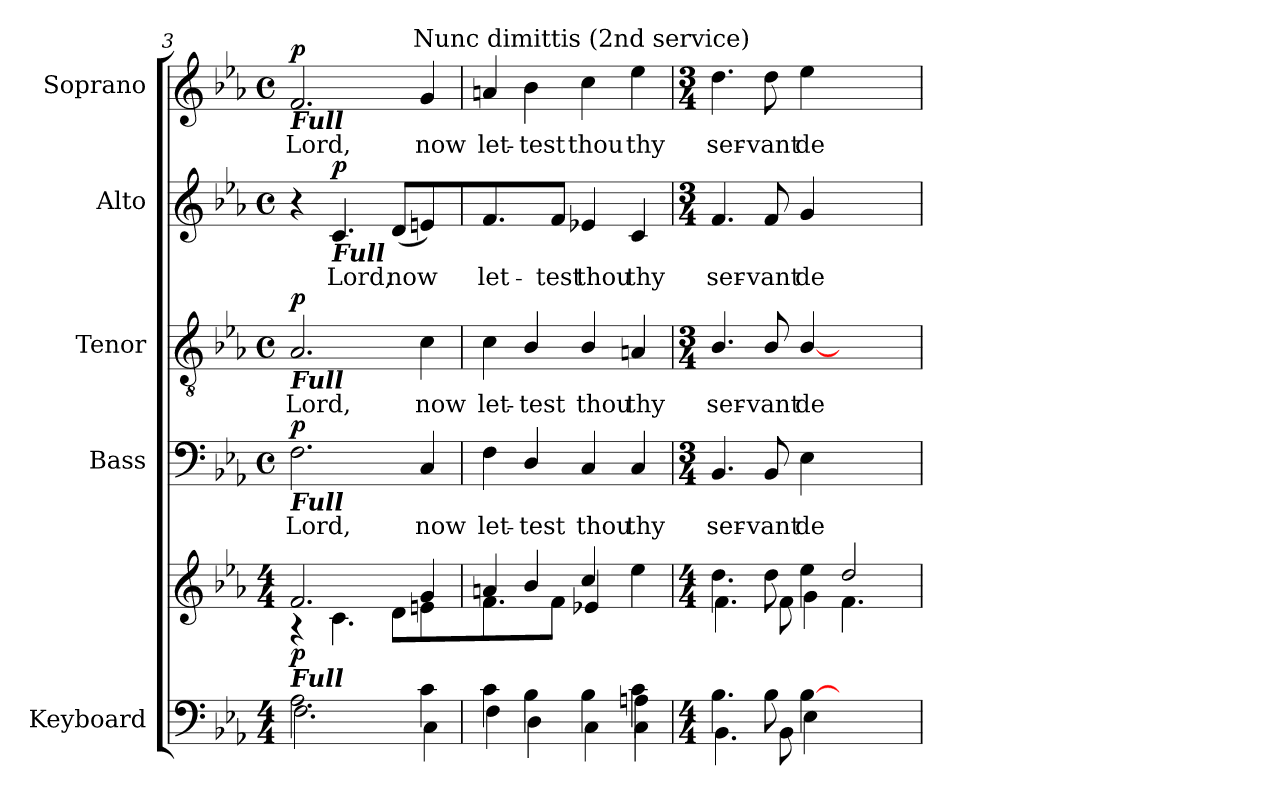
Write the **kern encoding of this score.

**kern	**kern	**dynam	**kern	**text	**dynam	**kern	**text	**dynam	**kern	**text	**dynam	**kern	**text	**dynam
*part5	*part5	*part5	*part4	*part4	*part4	*part3	*part3	*part3	*part2	*part2	*part2	*part1	*part1	*part1
*staff6	*staff5	*staff5/6	*staff4	*staff4	*staff4	*staff3	*staff3	*staff3	*staff2	*staff2	*staff2	*staff1	*staff1	*staff1
*I"Keyboard	*	*	*I"Bass	*	*	*I"Tenor	*	*	*I"Alto	*	*	*I"Soprano	*	*
*	*	*	*I'B	*	*	*I'T	*	*	*I'A	*	*	*I'S	*	*
*clefF4	*clefG2	*	*clefF4	*	*	*clefGv2	*	*	*clefG2	*	*	*clefG2	*	*
*k[b-e-a-]	*k[b-e-a-]	*	*k[b-e-a-]	*	*	*k[b-e-a-]	*	*	*k[b-e-a-]	*	*	*k[b-e-a-]	*	*
*E-:	*E-:	*	*E-:	*	*	*E-:	*	*	*E-:	*	*	*E-:	*	*
*M4/4	*M4/4	*	*M4/4	*	*	*M4/4	*	*	*M4/4	*	*	*M4/4	*	*
*	*	*	*met(c)	*	*	*met(c)	*	*	*met(c)	*	*	*met(c)	*	*
=3	=3	=3	=3	=3	=3	=3	=3	=3	=3	=3	=3	=3	=3	=3
*^	*^	*	*	*	*	*	*	*	*	*	*	*	*	*
!	!	!	!	!	!	!	!	!	!	!	!	!	!	!LO:TX:b:Bi:t=Full	!	!
!	!	!	!	!	!	!	!	!LO:TX:b:Bi:t=Full	!	!	!	!	!	!	!	!
!	!	!	!	!	!LO:TX:b:Bi:t=Full	!	!	!	!	!	!	!	!	!	!	!
!	!	!LO:TX:b:Bi:t=Full	!	!	!	!	!	!	!	!	!	!	!	!	!	!
!	!	!	!	!LO:DY:b	!	!LO:LY:b	!LO:DY:b	!	!LO:LY:b	!LO:DY:b	!	!	!	!	!LO:LY:b	!LO:DY:b
2.A-\	2.F\	2.f/	4r	p	2.F	Lord,	p	2.A-	Lord,	p	4r	.	.	2.f	Lord,	p
!	!	!	!	!	!	!	!	!	!	!	!LO:TX:b:Bi:t=Full	!	!	!	!	!
!	!	!	!	!	!	!	!	!	!	!	!	!LO:LY:b	!LO:DY:b	!	!	!
.	.	.	4.c\	.	.	.	.	.	.	.	4.c	Lord,	p	.	.	.
!	!	!	!	!	!	!	!	!	!	!	!	!LO:LY:b	!	!	!	!
.	.	.	8d\L	.	.	.	.	.	.	.	(<8dL	now	.	.	.	.
!	!	!	!	!	!	!LO:LY:b	!	!	!LO:LY:b	!	!	!	!	!	!LO:LY:b	!
4c\	4C\	4g/	4en/	.	4C	now	.	4c	now	.	4en)	.	.	4g	now	.
=4	=4	=4	=4	=4	=4	=4	=4	=4	=4	=4	=4	=4	=4	=4	=4	=4
*	*^	*	*	*	*	*	*	*	*	*	*	*	*	*	*	*
!	!	!	!	!	!	!	!LO:LY:b	!	!	!LO:LY:b	!	!	!LO:LY:b	!	!	!LO:LY:b	!
2.ryy	4c\	4F\	4an/	4.f\	.	4F	let-	.	4c	let-	.	4.f	let-	.	4an	let-	.
!	!	!	!	!	!	!	!LO:LY:b	!	!	!LO:LY:b	!	!	!	!	!	!LO:LY:b	!
.	4B-\	4D\	4b-/	.	.	4D/	-test	.	4B-/	-test	.	.	.	.	4b-	-test	.
!	!	!	!	!	!	!	!	!	!	!	!	!	!LO:LY:b	!	!	!	!
.	.	.	.	8f\J	.	.	.	.	.	.	.	8fJ	-test	.	.	.	.
!	!	!	!	!	!	!	!	!	!	!	!	!	!	!	!LO:TX:a:cj:t=Nunc dimittis (2nd service)	!	!
!	!	!	!	!	!	!	!LO:LY:b	!	!	!LO:LY:b	!	!	!LO:LY:b	!	!	!LO:LY:b	!
.	4B-\	4C\	4cc/	4e-X/	.	4C	thou	.	4B-/	thou	.	4e-X	thou	.	4cc	thou	.
!	!	!	!	!	!	!	!LO:LY:b	!	!	!LO:LY:b	!	!	!LO:LY:b	!	!	!LO:LY:b	!
4c\	4An\	4C\	4ee-\	4ryy	.	4C	thy	.	4An	thy	.	4c	thy	.	4ee-	thy	.
*v	*v	*v	*	*	*	*	*	*	*	*	*	*	*	*	*	*	*
=5	=5	=5	=5	=5	=5	=5	=5	=5	=5	=5	=5	=5	=5	=5	=5
*M4/4	*M4/4	*	*	*M3/4	*	*	*M3/4	*	*	*M3/4	*	*	*M3/4	*	*
*^	*	*	*	*	*	*	*	*	*	*	*	*	*	*	*
*	*^	*	*	*	*	*	*	*	*	*	*	*	*	*	*	*
!	!	!	!	!	!	!	!LO:LY:b	!	!	!LO:LY:b	!	!	!LO:LY:b	!	!	!LO:LY:b	!
*	*v	*v	*	*	*	*	*	*	*	*	*	*	*	*	*	*	*
4.B-\	4.BB-\	4.dd\	4.f\	.	4.BB-	ser-	.	4.B-/	ser-	.	4.f	ser-	.	4.dd	ser-	.
!	!	!	!	!	!	!LO:LY:b	!	!	!LO:LY:b	!	!	!LO:LY:b	!	!	!LO:LY:b	!
8B-\	8BB-\	8dd\	8f\	.	8BB-	-vant	.	8B-/	-vant	.	8f	-vant	.	8dd	-vant	.
!	!	!	!	!	!	!LO:LY:b	!	!	!LO:LY:b	!	!	!LO:LY:b	!	!	!LO:LY:b	!
[4B-\	4E-\	4ee-\	4g\	.	4E-	de-	.	[4B-/	de-	.	4g	de-	.	4ee-	de-	.
2ryy	2ryy	2dd	4.f\	.	2ryy	.	.	2ryy	.	.	2ryy	.	.	2ryy	.	.
.	.	.	8ryy	.	.	.	.	.	.	.	.	.	.	.	.	.
*v	*v	*	*	*	*	*	*	*	*	*	*	*	*	*	*	*
*	*v	*v	*	*	*	*	*	*	*	*	*	*	*	*	*
=	=	=	=	=	=	=	=	=	=	=	=	=	=	=
*-	*-	*-	*-	*-	*-	*-	*-	*-	*-	*-	*-	*-	*-	*-
